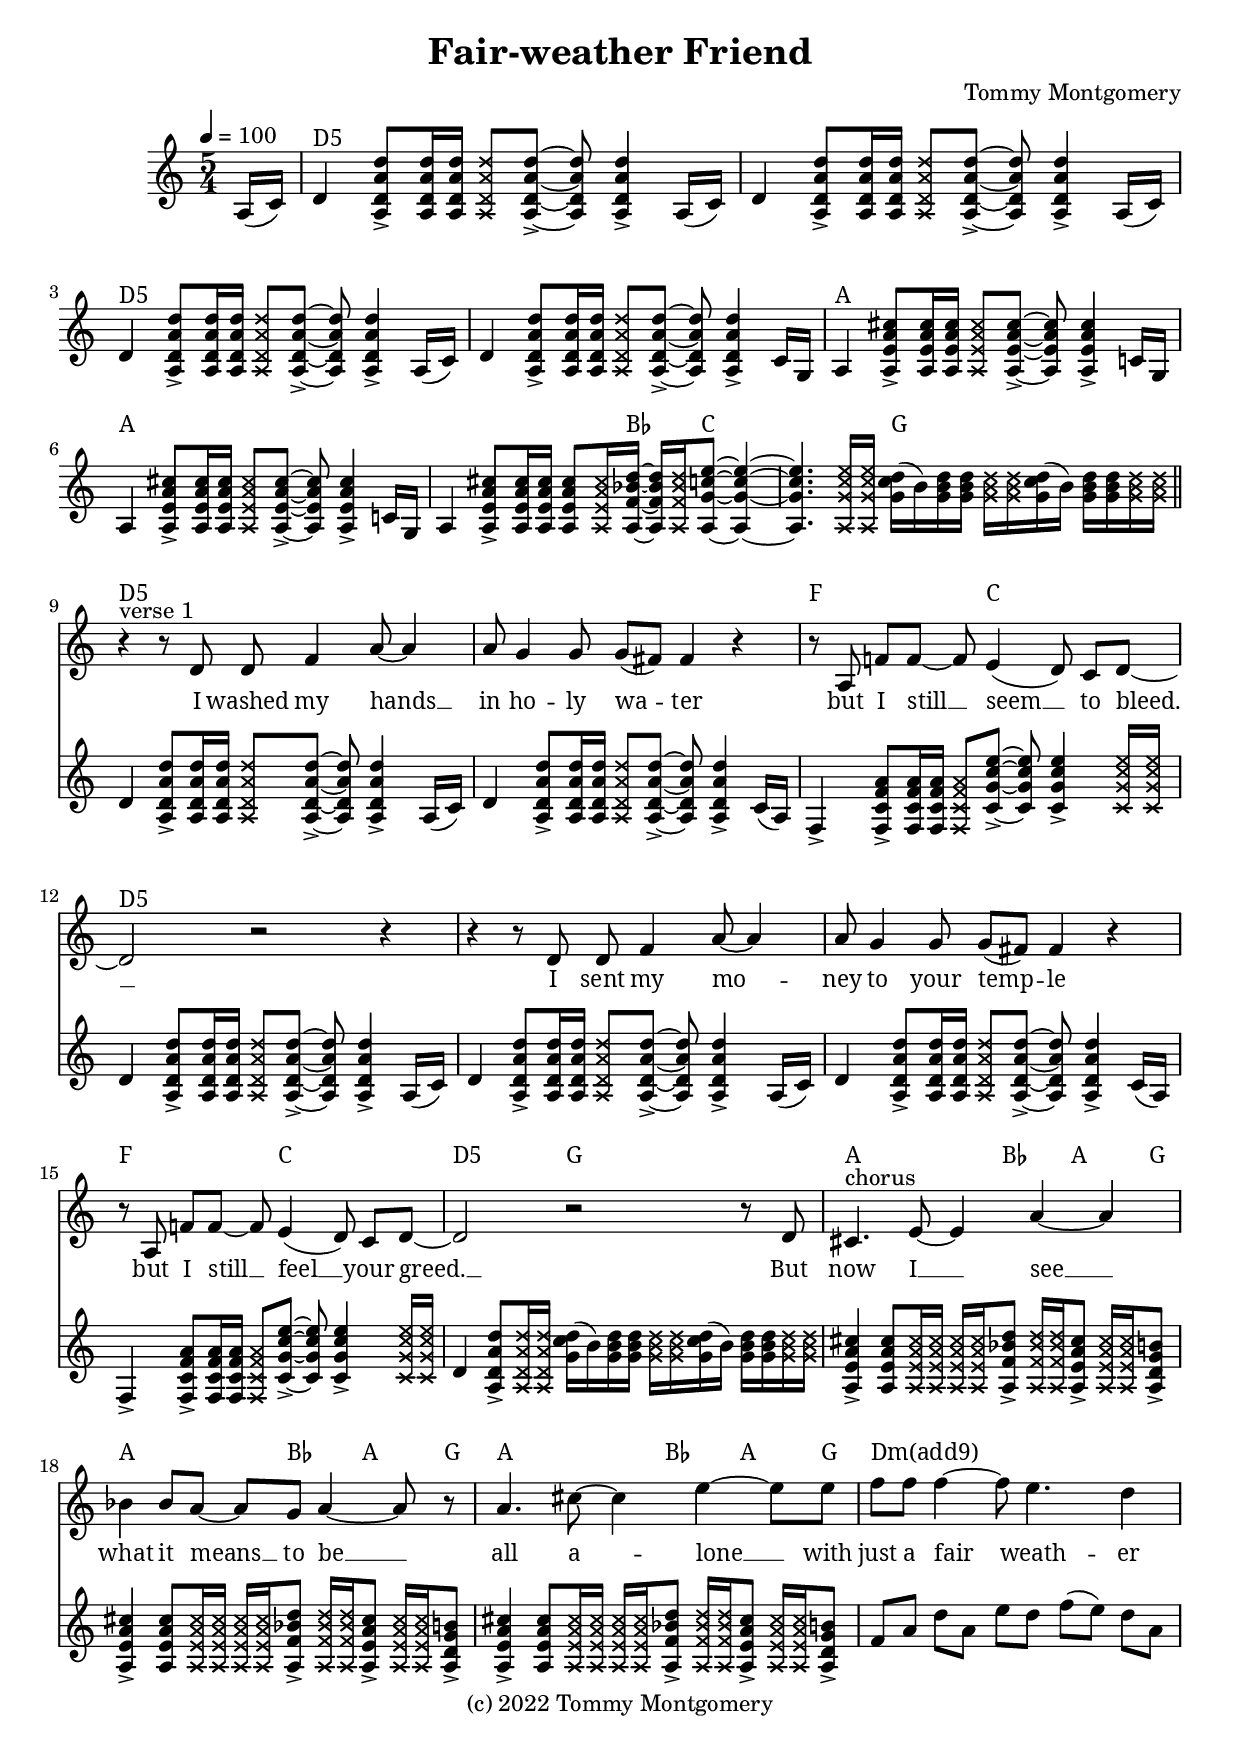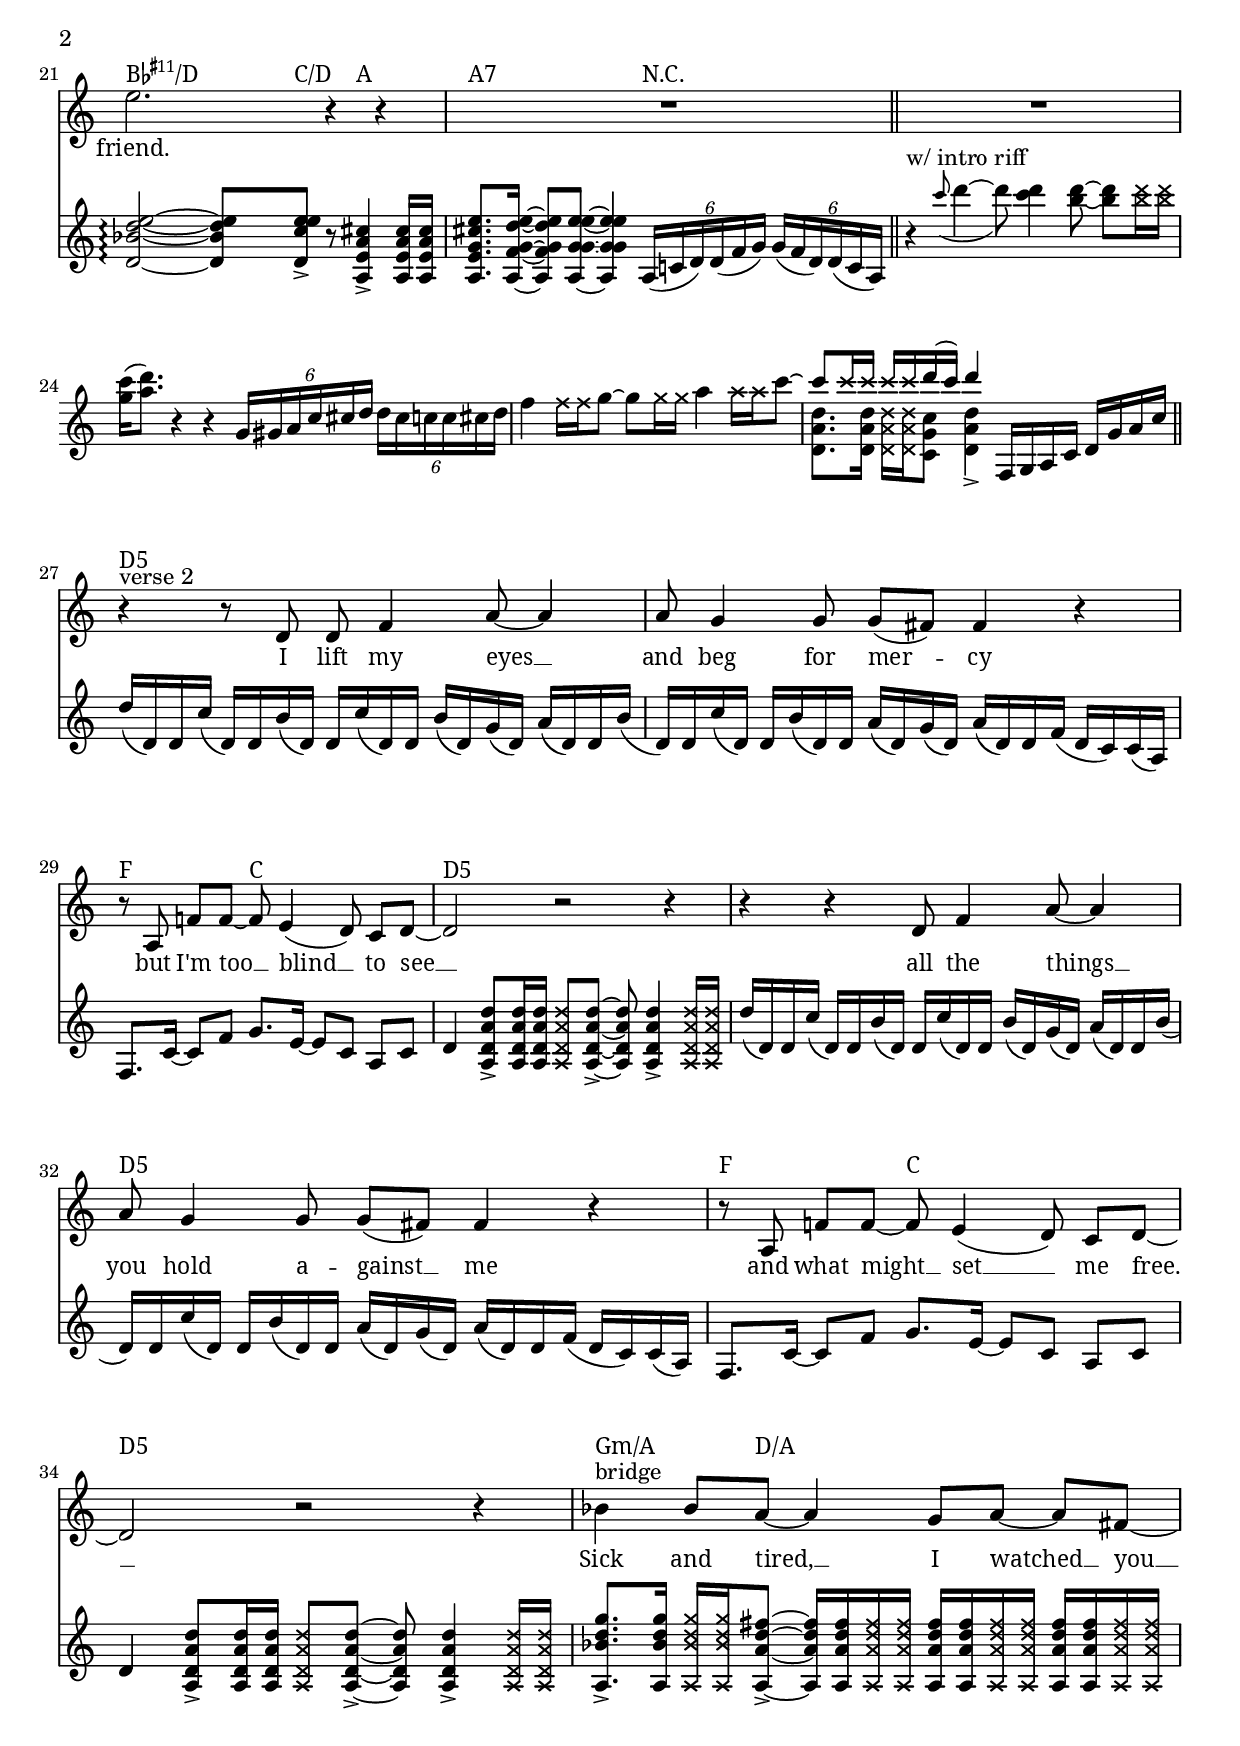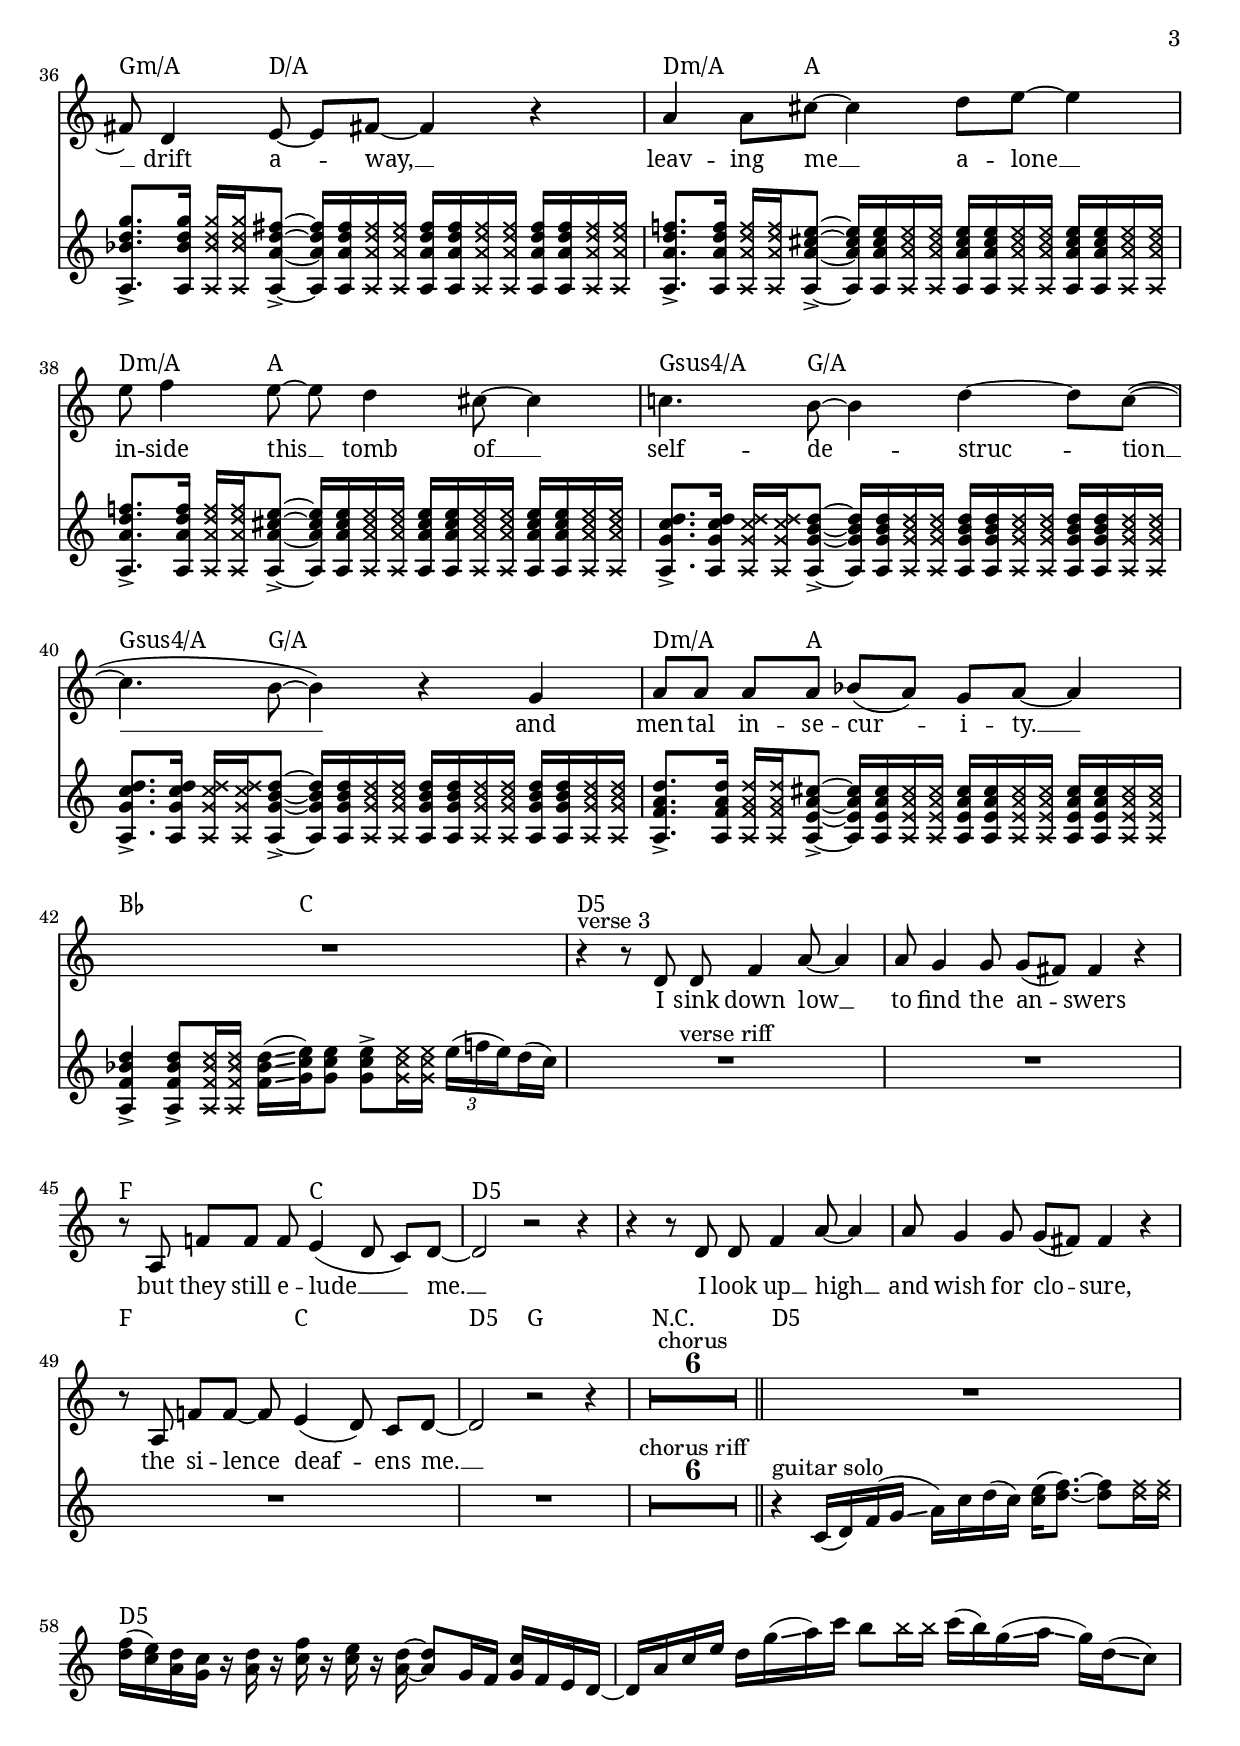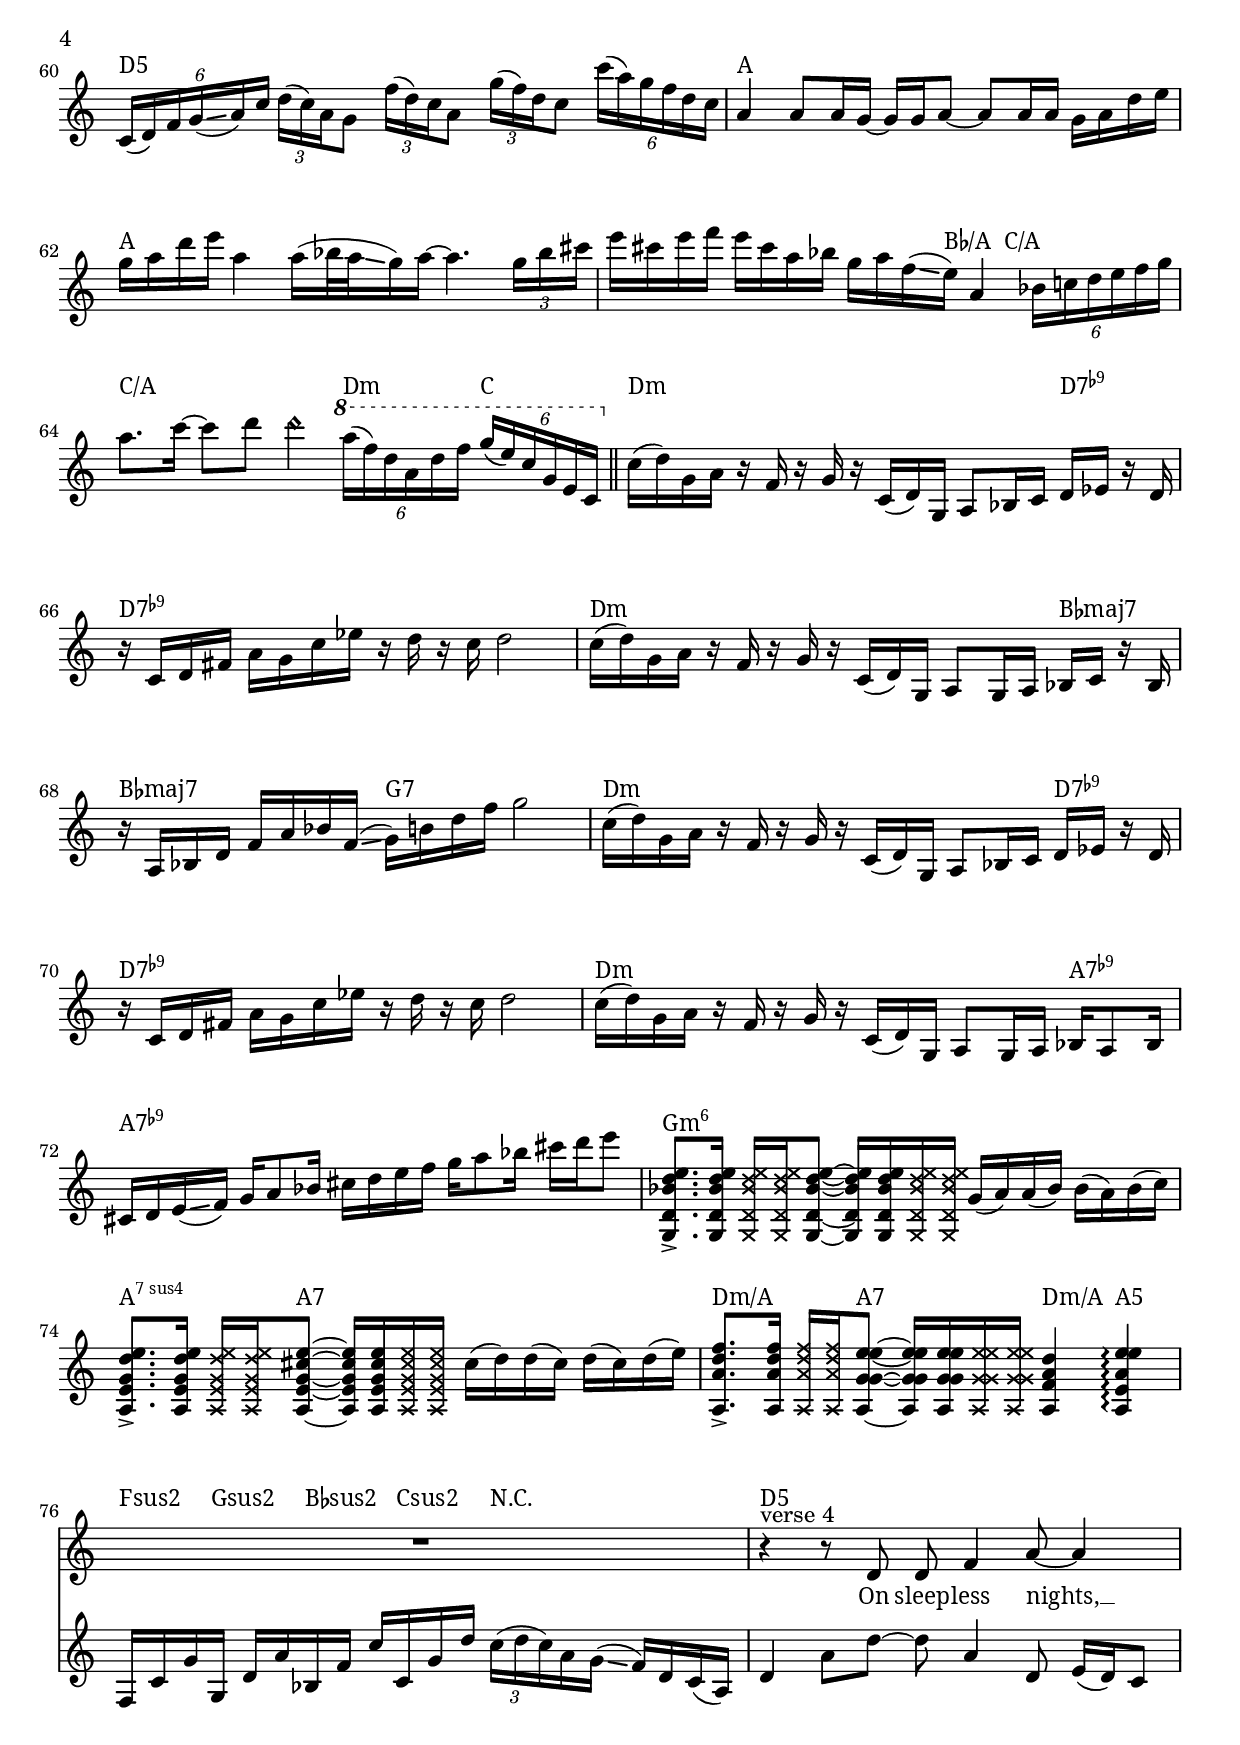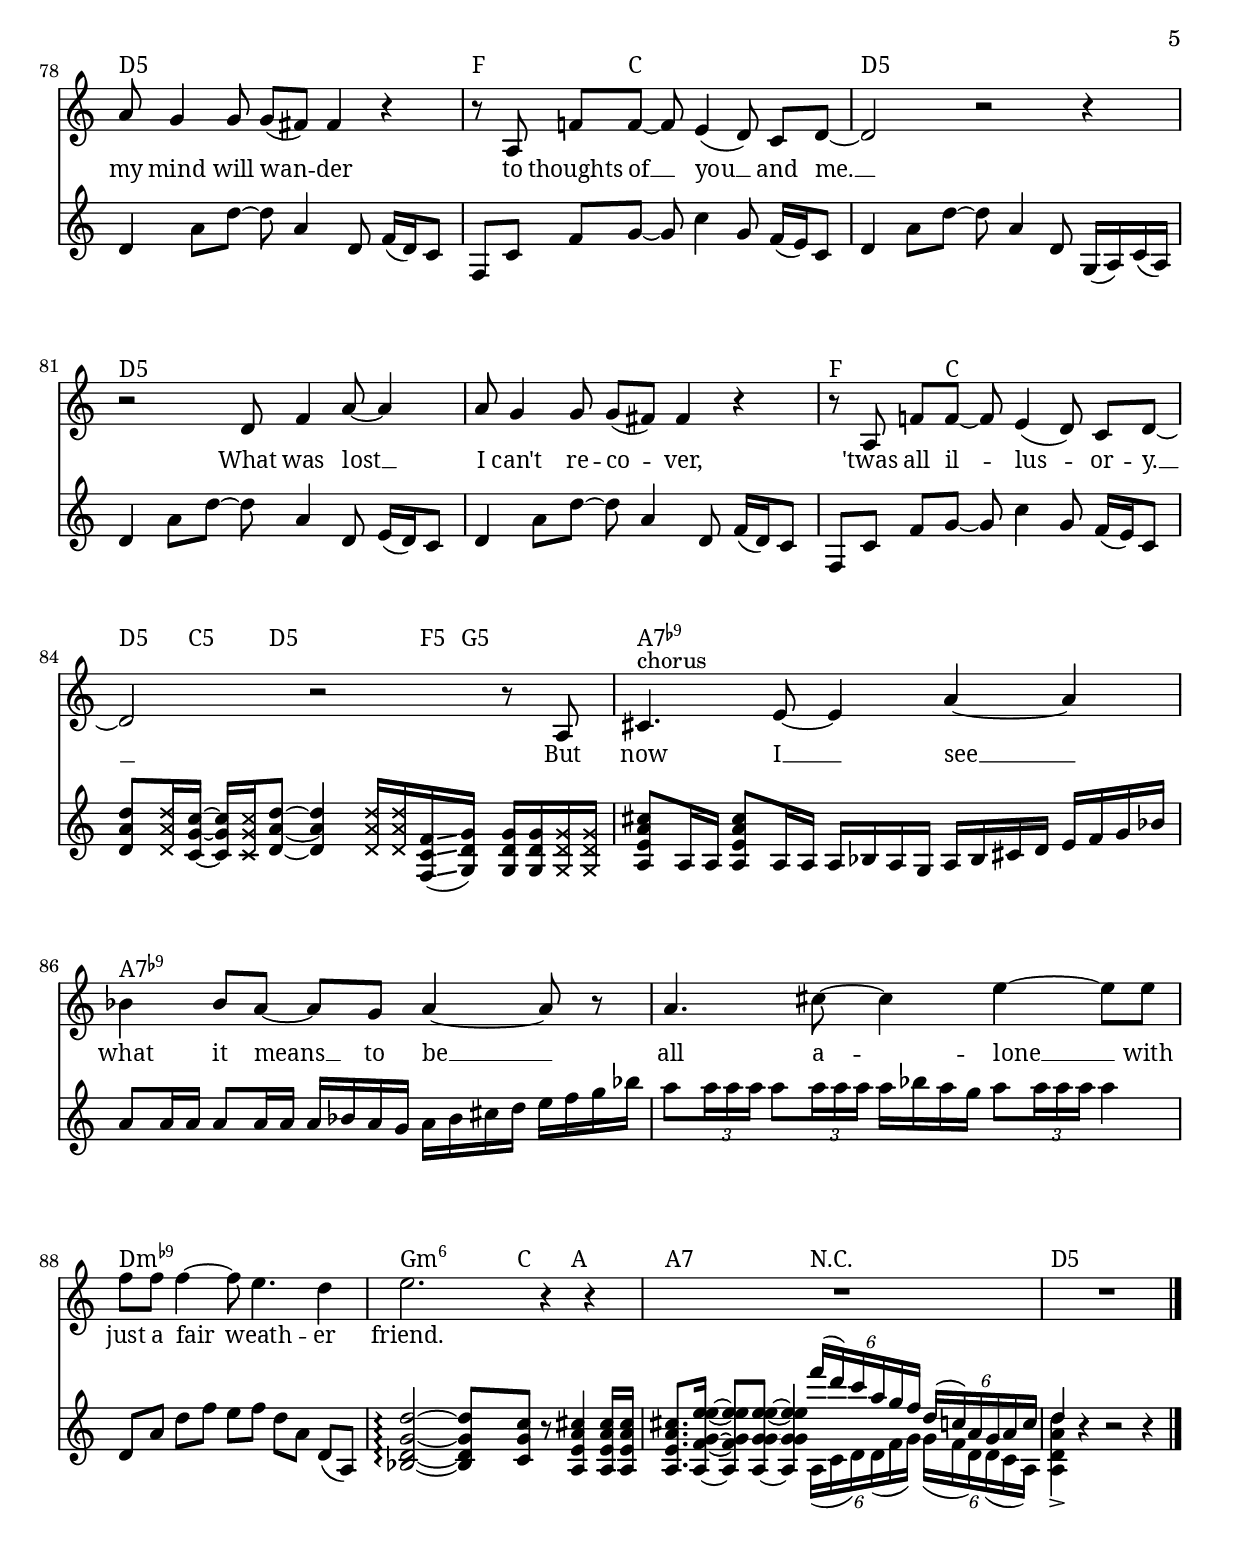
\version "2.22.1"
\language "english"

\header {
  title = "Fair-weather Friend"
  composer = "Tommy Montgomery"
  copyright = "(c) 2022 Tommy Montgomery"
}

global = {
  \key d \dorian
  \set Staff.printKeyCancellation = ##f
  \numericTimeSignature
  \compressEmptyMeasures
  \omit Voice.StringNumber
  \override TupletBracket.bracket-visibility = #'if-no-beam
  \override MultiMeasureRest.expand-limit = #3
  \override Score.ChordName.font-name = #"Noto Serif"
  \override Score.ChordName.font-size = #0
  \override Score.LyricText.font-name = #"Noto Serif"
  \override Score.LyricText.font-size = #0

  \time 5/4
}


guitar = \relative c' {
  \tempo 4 = 100

  \partial 8 a16( c) |
  \repeat unfold 3 {
    d4 <a d a' d>8-> q16 q \xNotesOn q8 \xNotesOff q-> ~ q q4-> a16( c) |
  }
  d4 <a d a' d>8-> q16 q \xNotesOn q8 \xNotesOff q-> ~ q q4-> c16 g |

  \repeat unfold 2 {
    a4 <a e' a cs>8-> q16 q \xNotesOn q8 \xNotesOff q-> ~ q q4-> c!16 g |
  }

  a4 <a e' a cs>8-> q16 q q8 \xNotesOn q16 \xNotesOff <a f' bf d> ~ q \xNotesOn q \xNotesOff <a g' c e>8 ~ q4 ~ |
  q4. \xNotesOn q16 q \xNotesOff <g' c d>( b) <g b d> q \xNotesOn q q \xNotesOff <g c d>( b) <g b d> q \xNotesOn q q \xNotesOff |

  \repeat unfold 2 {
    d4 <a d a' d>8-> q16 q \xNotesOn q8 \xNotesOff q-> ~ q q4-> a16( c) |
    d4 <a d a' d>8-> q16 q \xNotesOn q8 \xNotesOff q-> ~ q q4-> c16( a) |
    f4-> <f c' f a>8-> q16 q \xNotesOn q8 \xNotesOff <c' g'c e>8-> ~ q q4-> \xNotesOn q16 q \xNotesOff |
  }
  \alternative {
    { d4 <a d a' d>8-> q16 q \xNotesOn q8 \xNotesOff q-> ~ q q4-> a16( c) | }
    { d4 <a d a' d>8-> \xNotesOn q16 q \xNotesOff <g' c d>( b) <g b d> q \xNotesOn q q \xNotesOff <g c d>( b) <g b d> q \xNotesOn q q \xNotesOff }
  }

  % chorus
  \repeat unfold 3 {
    <a, e' a cs>4-> q8 \xNotesOn q16 q q q \xNotesOff <a f' bf d>8->
      \xNotesOn q16 q \xNotesOff <a e' a cs>8-> \xNotesOn q16 q \xNotesOff <a d g b>8-> |
  }
  f'8 a d a e' d f( e) d a |
  <d, bf' d e>2\arpeggio ~ q8 <d c' e e>8-> r <a e' a cs>4-> q16 q |
  <a e' g cs e>8. <a f' g d' e>16 ~ q8 <a g' g e' e> ~ q4 \tuplet 6/4 4 { a16( c! d) d( f g) g( f d) d( c a) } |

  \bar "||"

  r4^"w/ intro riff" \grace c''8( d4 ~ d8) <c d>4 <b d>8 ~ q8 \xNotesOn q16 q \xNotesOff |
  <g c>( <a d>8.) r4 r4 \tuplet 6/4 4 { g,16 gs a c cs d d cs c c cs d } |
  f4 \xNotesOn f16 f \xNotesOff g8 ~ g \xNotesOn g16 g \xNotesOff a4 \xNotesOn a16 a \xNotesOff c8\laissezVibrer |

  <<
    { c \xNotesOn c16 c c c \xNotesOff d16( c) d4 } \\
    { <d,, a' d>8. q16 \xNotesOn q q \xNotesOff <c g' c>8 <d a' d>4-> }
  >>
    f,16 g a c d g a c |

  \bar "||"

  \repeat unfold 2 {
    d16( d,) d c'( d,) d b'( d,) d c'( d,) d b'( d,) g( d)
    a'( d,) d b'( d,) d c'( d,) d b'( d,) d a'( d,) g( d)
    a'( d,) d f( d c) c( a) |

    f8. c'16 ~ c8 f g8. e16 ~ e8 c a c |
  }
  \alternative {
    { d4 <a d a' d>8-> q16 q \xNotesOn q8 \xNotesOff q-> ~ q q4-> \xNotesOn q16 q \xNotesOff | }
    { d4 <a d a' d>8-> q16 q \xNotesOn q8 \xNotesOff q-> ~ q q4-> \xNotesOn q16 q \xNotesOff | }
  }

  \repeat unfold 2 {
    <a bf' d g>8.-> q16 \xNotesOn q q \xNotesOff <a a' d fs>8-> ~  q16 q \xNotesOn q q \xNotesOff
      \repeat unfold 2 { q q \xNotesOn q q \xNotesOff } |
  }
  \repeat unfold 2 {
    <a a' d f!>8.-> q16 \xNotesOn q q \xNotesOff <a a' cs e>8-> ~  q16 q \xNotesOn q q \xNotesOff
      \repeat unfold 2 { q q \xNotesOn q q \xNotesOff } |
  }
  \repeat unfold 2 {
    <a g' c d>8.-> q16 \xNotesOn q q \xNotesOff <a g' b d>8-> ~  q16 q \xNotesOn q q \xNotesOff
      \repeat unfold 2 { q q \xNotesOn q q \xNotesOff } |
  }

  <a f' a d>8.-> q16 \xNotesOn q q \xNotesOff <a e' a cs>8-> ~  q16 q \xNotesOn q q \xNotesOff
    \repeat unfold 2 { q q \xNotesOn q q \xNotesOff } |
  <a f' bf d>4-> q8-> \xNotesOn q16 q \xNotesOff <f' bf d>16\glissando( <g c e>) q8 q-> \xNotesOn q16 q \xNotesOff
    \tuplet 3/2 { e'16( f! \set stemRightBeamCount = #1 e) } \set stemLeftBeamCount = #1 d( c) |

  R1*5/4*8^"verse riff" |

  R1*5/4*6^"chorus riff" |

  % guitar solo

  \bar "||"

  r4^"guitar solo" c,16( d) f( g\glissando a) c d( c) <c e>( <d f>8.) ~ q8 \xNotesOn q16 q16 \xNotesOff |
  <d f>16( <c e>) <a d> <g c> r <a d> r <c f> r <c e> r <a d> ~ q8 g16 f <g c> f e d ~ |
  d16 a' c e d g\glissando( a) c b8 \xNotesOn b16 b \xNotesOff c( b) g\glissando( a\glissando g) d\glissando( c8) |
  % b16( a\glissando g a\glissando g f) c8
  \tuplet 6/4 { c,16( d) f g\glissando( a) c } \tuplet 3/2 { d( c) a } g8
    \tuplet 3/2 { f'16( d) c } a8 \tuplet 3/2 { g'16( f) d } c8 \tuplet 6/4 { c'16( a) g f d c } |

  a4 a8 a16 g ~ g g a8 ~ a8 a16 a g a d e |
  g a d e a,4 a16( bf32 a\glissando g16) a16 ~ a4. \tuplet 3/2 { g16 bf cs } |
  e cs e f e cs a bf g a f\glissando( e) a,4 \tuplet 6/4 { bf16 c! d e f g } |

  % R1*5/4*1^"elec. solo" |


  a8. c16 ~ c8 d d4\harmonic \ottava #1 \tuplet 6/4 4 {
    a'16( f) d a d f
    g( e) c g e c
  } | \ottava #0

  % interlude
  \bar "||"
  \repeat unfold 2 {
    c16( d) g, a r f r g r c,( d) g, a8 bf16 c d ef r d r c d fs a g c ef r d r c d2 |
    c16( d) g, a r f r g r c,( d) g, a8
  }
  \alternative {
    { g16 a bf c r bf r a bf d f a bf f\glissando( g) b d f g2 | }
    { g,,16 a bf a8 bf16 cs d e\glissando( f) g a8 bf16 cs16 d e f g a8 bf16 cs d e8 | }
  }


  <g,,, d' bf' d e>8.-> q16 \xNotesOn q q \xNotesOff q8 ~ q16 q \xNotesOn q q \xNotesOff
    g'( a) a( bf) bf( a) bf( c) |
  <a, e' g d' e>8.-> q16 \xNotesOn q q \xNotesOff <a e' g cs e>8 ~ q16 q \xNotesOn q q \xNotesOff
    cs'( d) d( cs) d( cs) d( e) |
  <a,, a' d f>8.-> q16 \xNotesOn q q \xNotesOff <a g' g e' e>8 ~ q16 q \xNotesOn q q \xNotesOff
    <a f' a d>4 <a e' a e' e>\arpeggio |

  f16 c' g' g, d' a' bf, f' c' c, g' d' \tuplet 3/2 { c16( d c) } a g\glissando( f) d c( a) |


  % verse 4
  d4 a'8 d ~ d a4 d,8 e16( d) c8 | d4 a'8 d ~ d a4 d,8 f16( d) c8 |
  f,8 c' f g ~ g c4 g8 f16( e) c8 | d4 a'8 d ~ d a4 d,8 g,16( a) c( a) |
  d4 a'8 d ~ d a4 d,8 e16( d) c8 | d4 a'8 d ~ d a4 d,8 f16( d) c8 |
  f,8 c' f g ~ g c4 g8 f16( e) c8 | <d a' d>8 \xNotesOn q16 \xNotesOff <c g' c>16 ~ q16 \xNotesOn q \xNotesOff <d a' d>8 ~ q4 \xNotesOn q16 q \xNotesOff
    <f, c' f>16\glissando( <g d' g>) q q \xNotesOn q q \xNotesOff |


  <a e' a cs>8 a16 a <a e' a cs>8 a16 a a bf a g a bf cs d e f g bf |
  a8 a16 a a8 a16 a a bf a g a bf cs d e f g bf |
  a8 \tuplet 3/2 { a16 a a } a8 \tuplet 3/2 { a16 a a } a bf a g a8 \tuplet 3/2 { a16 a a } a4 |
  d,,8 a' d f e f d a d,( a) |
  <bf d g d'>2\arpeggio ~ q8 <c g' c>8 r <a e' a cs>4 q16 q |
  q8. <a f' g e' e>16 ~ q8 <a g' g e' e> ~ q4
    <<
      { \tuplet 6/4 4 { f'''16( d) c a g f d( c) a g a c } | d4 }
      \\
      { \tuplet 6/4 4 { a,16( c d) d( f g) g( f d) d( c a) } | <a d a' d>4-> }
    >>
   r r2 r4 |


}

vocalMelody = \relative c' {
  \partial 8 r8 |
  R1*5/4*8 |

  \bar "||"

  % verse 1
  r4^"verse 1" r8 d d f4 a8 ~ a4 | a8 g4 g8 g( fs) fs4 r4 |
  r8 a, f'! f ~ f e4( d8) c d ~ | d2 r2 r4 |
  r4 r8 d d f4 a8 ~ a4 | a8 g4 g8 g( fs) fs4 r4 |
  r8 a, f'! f ~ f e4( d8) c d ~ | d2 r2 r8 d8 |

  % chorus
  cs4.^"chorus" e8 ~ e4 a4 ~ a |
  bf4 bf8 a ~ a g a4 ~ a8 r8 |
  a4. cs8 ~ cs4 e4 ~ e8 e8 |
  f8 f f4 ~ f8 e4. d4 |
  e2. r4 r4 |

  R1*5/4*5 |

  % verse 2
  r4^"verse 2" r8 d, d f4 a8 ~ a4 | a8 g4 g8 g( fs) fs4 r4 |
  r8 a, f'! f ~ f e4( d8) c d ~ | d2 r2 r4 |
  r4 r4 d8 f4 a8 ~ a4 | a8 g4 g8 g( fs) fs4 r4 |
  r8 a, f'! f ~ f e4( d8) c d ~ | d2 r2 r4 |

  % bridge
  bf'4^"bridge" bf8 a ~ a4 g8 a ~ a fs8 ~ | fs d4 e8 ~ e fs8 ~ fs4 r4 |
  a4 a8 cs ~ cs4 d8 e8 ~ e4 | e8 f4 e8 ~ e d4 cs8 ~ cs4 |
  c!4. b8 ~ b4 d4 ~ d8 c( ~ | c4.b8 ~ b4) r g4 |
  a8 a a a bf( a) g a ~ a4 | R1*5/4 |

  % verse 3
  r4^"verse 3" r8 d, d f4 a8 ~ a4 | a8 g4 g8 g( fs) fs4 r4 |
  r8 a, f'! f f e4( d8 c) d ~ | d2 r2 r4 |
  r4 r8 d d f4 a8 ~ a4 | a8 g4 g8 g( fs) fs4 r4 |
  r8 a, f'! f ~ f e4( d8) c d ~ | d2 r2 r4 |

  % chorus
  R1*5/4*6^"chorus" |

  % guitar solo
  R1*5/4*8 |

  % interlude
  R1*5/4*12 |

  % verse 4
  r4^"verse 4" r8 d d f4 a8 ~ a4 | a8 g4 g8 g( fs) fs4 r4 |
  r8 a, f'! f8 ~ f e4( d8) c d ~ | d2 r2 r4 |
  r2 d8 f4 a8 ~ a4 | a8 g4 g8 g( fs) fs4 r4 |
  r8 a, f'! f ~ f e4( d8) c d ~ | d2 r2 r8 a |

  % chorus
  cs4.^"chorus" e8 ~ e4 a4 ~ a |
  bf4 bf8 a ~ a g a4 ~ a8 r8 |
  a4. cs8 ~ cs4 e4 ~ e8 e8 |
  f8 f f4 ~ f8 e4. d4 |
  e2. r4 r4 |

  R1*5/4*2 |

  \bar "|."
  % end

}

allTheLyrics = \lyricmode {
  I washed my hands __ in ho -- ly wa -- ter
  but I still __ seem __ to bleed. __
  I sent my mo -- ney to your temp -- le
  but I still __ feel __ your greed. __

  But now I __ see __
  what it means __ to be __
  all a -- lone __
  with just a fair weath -- er friend.

  I lift my eyes __ and beg for mer -- cy
  but I'm too __ blind __ to see __
  all the things __ you hold a -- gainst __ me
  and what might __ set __ me free. __

  Sick and tired, __ I watched __ you __ drift a -- way, __
  leav -- ing me __ a -- lone __ in -- side this __ tomb of __ self -- de -- struc -- tion __
  and men -- tal in -- se -- cur -- i -- ty. __

  I sink down low __ to find the an -- swers
  but they still e -- lude __ me. __
  I look up __ high __ and wish for clo -- sure,
  the si -- lence deaf -- ens me. __

  On sleep -- less nights, __ my mind will wan -- der
  to thoughts of __ you __ and me. __
  What was lost __ I can't re -- co -- ver,
  'twas all il -- lus -- or -- y. __


  But now I __ see __
  what it means __ to be __
  all a -- lone __
  with just a fair weath -- er friend.
}

guitarStaff = \new Staff \with { midiInstrument = "distorted guitar" midiMaximumVolume = #0.6 } {
  \global
  \guitar
}

vox = \new Staff \with { midiInstrument = "voice oohs" midiMinimumVolume = #0.7 } {
  <<
    \new Voice = "vocalMelody" { \clef treble \global \vocalMelody }
    \new Lyrics \lyricsto "vocalMelody" {
      \allTheLyrics
    }
  >>
}

chordExceptionMusic = {
  <c e g b d'>1-\markup { "maj9" }
  <c e g b fs'>1-\markup { "maj7" \sharp "11" }
  <c ef f g bf>1-\markup { "m7sus4" }
  <c ef gf bff>1-\markup { "°7" }
  <c ef gf bf>1-\markup { \super { "ø7" } }
  <c e g d'>1-\markup { "add9" }
  <c ef g d'>1-\markup { "m(add9)" }
  <c e fs as>1-\markup { \super { \sharp "11" \sharp "13" } }
  <c g>1-\markup { "5" }
  <c e g bf>1-\markup { "7" }
  <c e g b>1-\markup { "maj7" }
  <c ef g bf>1-\markup { "m7" }
  <c f g>1-\markup { "sus4" }
  <c d g>1-\markup { "sus2" }
  <c e g bf df'>1-\markup { "7" \super { \flat "9" } }
  <c e g f'>1-\markup { "add11" }
}

chordExceptions = #(append
  (sequential-music-to-chord-exceptions chordExceptionMusic #t)
  ignatzekExceptions
)

chordValues = \chordmode {
  \set chordNameExceptions = #chordExceptions
  \set majorSevenSymbol = \markup "maj7"

  \partial 8 s8 |

  d1*5/4:5 | q | q | q |
  a | q | q2 q8. bf c4. | q2 g2. |

  % verse 1
  d1*5/4:5 | q | f2 q8 c8 c2 | d1*5/4:5 |
  d1*5/4:5 | q | f2 q8 c8 c2 | d2:5 g2. |

  % chorus
  \repeat unfold 3 { a2 q8 bf4 a g8 | }
  d1*5/4:1.3-.5.9 | bf2:1.3.5.11+/d q8 c4:/d a4. |
  a2.:7 r2 |

  R1*5/4*4 |

  % verse 2
  \repeat unfold 2 { d1*5/4:5 | q | f2 c q4 | d1*5/4:5 | }

  % bridge
  \repeat unfold 2 { g4.:m/a d8*7:/a | }
  \repeat unfold 2 { d4.:m/a a8*7 | }
  \repeat unfold 2 { g4.:sus4/a g8*7:/a | }
  d4.:m/a a8*7 | bf2 q16 c8. q2 |

  % verse 3
  d1*5/4:5 | q | f2 q8 c8 c2 | d1*5/4:5 |
  d1*5/4:5 | q | f2 q8 c8 c2 | d2:5 g2. |

  % chorus
  R1*5/4*6 |

  % guitar solo

  d1*5/4:5 | q | q | q |
  a | q | a2 a8. bf:/a c4.:/a | q2. d4:m c |

  % interlude
  d1:m d4:1.3.5.7.9- | q1*5/4 | d1:m bf4:maj7 | q2 g2.:7 |
  d1:m d4:1.3.5.7.9- | q1*5/4 | d1:m a4:1.3.5.7.9- | q1*5/4 |

  g1*5/4:m6 | a4.:1.4.5.7 a:7 q2 | d4.:m/a a:7 d4:m/a a:5 |
  f8.:sus2 g:sus2 bf:sus2 c:sus2 r2 |

  % verse
  d1*5/4:5 | q | f4. c q2 | d1*5/4:5 |
  d1*5/4:5 | q | f4. c q2 | d8.:5 c:5 d2:5 f16:5 g:5 q4 |

  % chorus
  a1*5/4:1.3.5.7.9- | q | q | d:1.3-.5.9- | g2:m6 q8 c4 a4. |
  a2.:7 r2 | d1*5/4:5  |

}

chordNames = \new ChordNames {
  \set chordChanges = ##t
  \set chordNameExceptions = #chordExceptions
  \chordValues
}

\score {
  <<
    \chordNames
    \vox
    \guitarStaff
  >>
  \layout {
    \context {
      \Staff \RemoveEmptyStaves
      \override Glissando.minimum-length = #4
      \override Glissando.springs-and-rods = #ly:spanner::set-spacing-rods
      \override Glissando.thickness = #2
      \override VerticalAxisGroup.remove-first = ##t
    }
  }
}

\score {
  \unfoldRepeats {
    <<
      % \vox
      \guitarStaff
    >>
  }
  \midi {}
}
